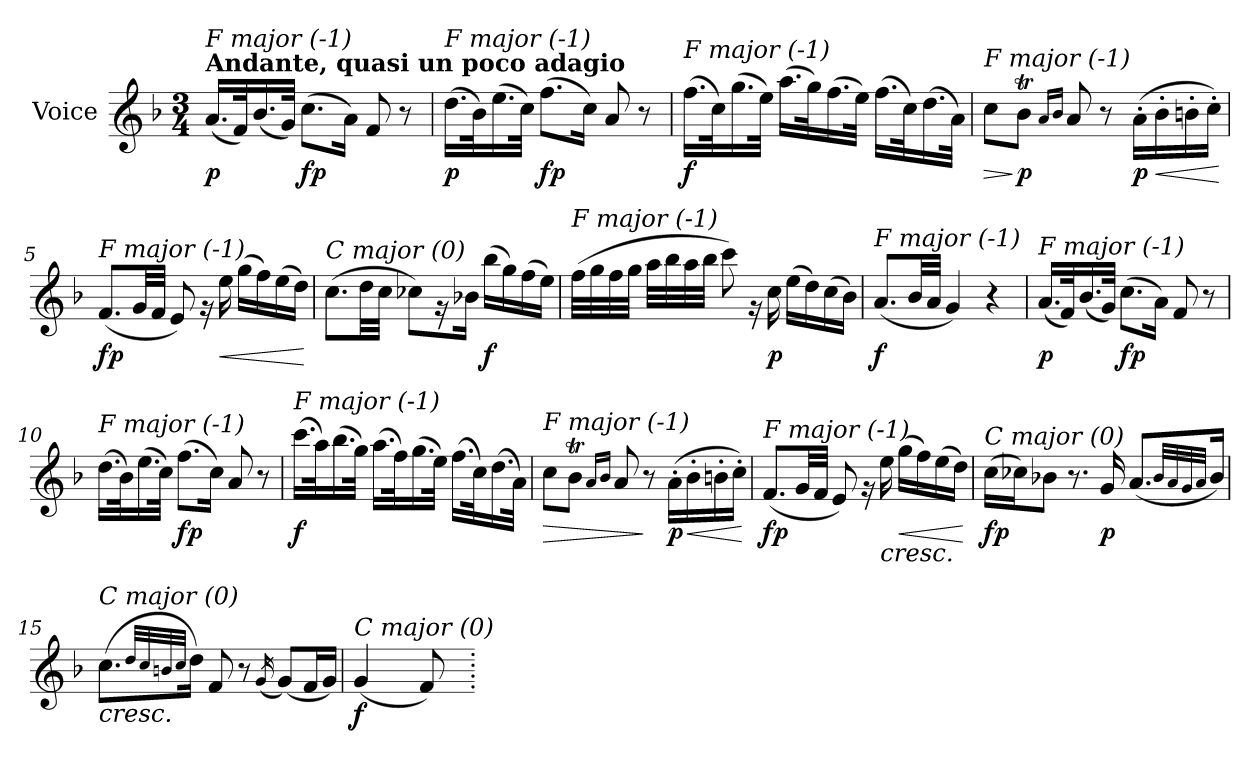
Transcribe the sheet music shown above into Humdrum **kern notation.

**kern	**dynam
*part1	*part1
*staff1	*staff1
*I"Voice	*
*I'V	*
*clefG2	*
*k[b-]	*
*M3/4	*
=1	=1
!LO:TX:a:B:t=Andante, quasi un poco adagio	!
!LO:TX:i:t=F major (-1)	!
!	!LO:DY:b
(<16.a/LL	p
32f/K)	.
(<16.b-/	.
32g/JJk)	.
!	!LO:DY:b
(>8.cc\L	fp
16a\Jk)	.
8f/	.
8r	.
=2	=2
!LO:TX:i:t=F major (-1)	!
!	!LO:DY:b
(>16.dd\LL	p
32b-\K)	.
(>16.ee\	.
32cc\JJk)	.
!	!LO:DY:b
(>8.ff\L	fp
16cc\Jk)	.
8a/	.
8r	.
=3	=3
!LO:TX:i:t=F major (-1)	!
!	!LO:DY:b
(>16.ff\LL	f
32cc\K)	.
(>16.gg\	.
32ee\JJk)	.
(>16.aa\LL	.
32gg\K)	.
(>16.ff\	.
32ee\JJk)	.
(>16.ff\LL	.
32cc\K)	.
(>16.dd\	.
32a\JJk)	.
!!LO:LB:g=z
=4	=4
!LO:TX:i:t=F major (-1)	!
!	!LO:HP:b
8cc\L	>
!	!LO:DY:n=1:b
8b-T\J	] p
16qa/LL	.
16qb-/JJ	.
8a/	.
8r	.
!	!LO:DY:n=2:b
(>16a'\LL	p
!	!LO:HP:b
16b-'\	<
16bn'\	.
16cc'\JJ)	.
.	[
=5	=5
!LO:TX:i:t=F major (-1)	!
!	!LO:DY:b
(<8.f/L	fp
32g/LL	.
32f/JJJ	.
8e/)	.
16rg	.
!	!LO:HP:b
16ee\	<
(>16gg\LL	.
16ff\)	.
(>16ee\	.
16dd\JJ)	.
.	[
=6	=6
!LO:TX:i:t=C major (0)	!
(>8.cc\L	.
32dd\LL	.
32cc\JJJ	.
8cc-Xi\L)	.
16rg	.
16b-X\Jk	.
!	!LO:DY:b
(>16bb-\LL	f
16gg\)	.
(>16ff\	.
16ee\JJ)	.
!!LO:LB:g=z
=7	=7
!LO:TX:i:t=F major (-1)	!
(>32ff\LLL	.
32gg\	.
32ff\	.
32gg\JJJ	.
32aa\LLL	.
32bb-\	.
32aa\	.
32bb-\JJJ	.
8ccc\)	.
16rg	.
!	!LO:DY:b
16cc\	p
(>16ee\LL	.
16dd\)	.
(>16cc\	.
16b-\JJ)	.
=8	=8
!LO:TX:i:t=F major (-1)	!
!	!LO:DY:b
(<8.a/L	f
32b-/LL	.
32a/JJJ	.
4g/)	.
4r	.
=9	=9
!LO:TX:i:t=F major (-1)	!
!	!LO:DY:b
(<16.a/LL	p
32f/K)	.
(<16.b-/	.
32g/JJk)	.
!	!LO:DY:b
(>8.cc\L	fp
16a\Jk)	.
8f/	.
8r	.
!!LO:LB:g=z
=10	=10
!LO:TX:i:t=F major (-1)	!
(>16.dd\LL	.
32b-\K)	.
(>16.ee\	.
32cc\JJk)	.
!	!LO:DY:b
(>8.ff\L	fp
16cc\Jk)	.
8a/	.
8r	.
=11	=11
!LO:TX:i:t=F major (-1)	!
!	!LO:DY:b
(>16.ccc\LL	f
32aa\K)	.
(>16.bb-\	.
32gg\JJk)	.
(>16.aa\LL	.
32ff\K)	.
(>16.gg\	.
32ee\JJk)	.
(>16.ff\LL	.
32cc\K)	.
(>16.dd\	.
32a\JJk)	.
=12	=12
!LO:TX:i:t=F major (-1)	!
!	!LO:HP:b
8cc\L	>
8b-T\J	.
16qa/LL	.
16qb-/JJ	.
8a/	.
8r	]
!	!LO:DY:b
(>16a'\LL	p
!	!LO:HP:b
16b-'\	<
16bn'\	.
16cc'\JJ)	.
.	[
!!LO:LB:g=z
=13	=13
!LO:TX:i:t=F major (-1)	!
!	!LO:DY:b
(<8.f/L	fp
32g/LL	.
32f/JJJ	.
8e/)	.
16rg	.
!	!LO:HP:b
16ee\	<
!	!LO:HP:b
(>16gg\LL	<
16ff\)	.
(>16ee\	.
16dd\JJ)	.
.	[ [
=14	=14
!LO:TX:i:t=C major (0)	!
!	!LO:DY:b
(>16cc\LL	fp
16cc-Xi\J)	.
8b-X\J	.
8.r	.
!	!LO:DY:b
16g/	p
(<8.a/L	.
32qb-/LLL	.
32qa/	.
32qg/	.
32qa/JJJ	.
16b-/Jk)	.
=15	=15
!LO:TX:b:i:t=cresc.	!
!LO:TX:i:t=C major (0)	!
(>8.cc\L	.
32qdd/LLL	.
32qcc/	.
32qbn/	.
32qcc/JJJ	.
16dd\Jk)	.
8f/	.
8r	.
(<16qg/	.
(<8g/L)	.
16f/L	.
16g/JJ)	.
=16	=16
!LO:TX:i:t=C major (0)	!
!	!LO:DY:b
(<4g/	f
8f/)	.
=.	=.
*-	*-
